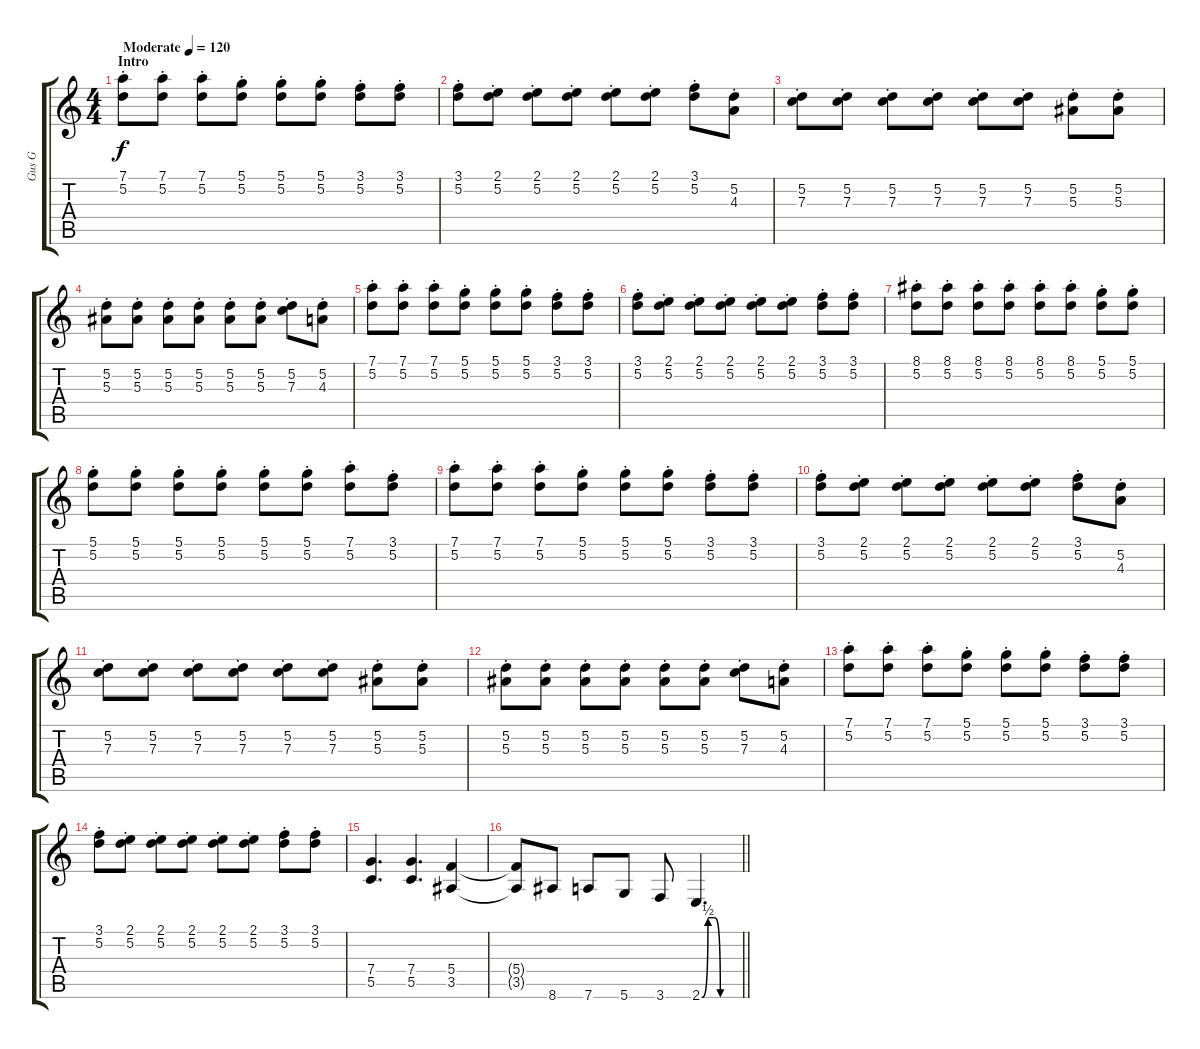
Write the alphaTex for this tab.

\track ("Gus G" "Gus G") {instrument distortionguitar}
\staff {score tabs}
\tuning (D4 A3 F3 C3 G2 D2) {hide}
\ts (4 4)
\section ("" "Intro")
\tempo (120 "Moderate")
\clef g2
\ks c
(7.1{st} 5.2{st}).8{dy f instrument distortionguitar} (7.1{st} 5.2{st}).8 (7.1{st} 5.2{st}).8 (5.1{st} 5.2{st}).8 (5.1{st} 5.2{st}).8 (5.1{st} 5.2{st}).8 (3.1{st} 5.2{st}).8 (3.1{st} 5.2{st}).8 |
(3.1{st} 5.2{st}).8 (2.1{st} 5.2{st}).8 (2.1{st} 5.2{st}).8 (2.1{st} 5.2{st}).8 (2.1{st} 5.2{st}).8 (2.1{st} 5.2{st}).8 (3.1{st} 5.2{st}).8 (5.2{st} 4.3{st}).8 |
(5.2{st} 7.3{st}).8 (5.2{st} 7.3{st}).8 (5.2{st} 7.3{st}).8 (5.2{st} 7.3{st}).8 (5.2{st} 7.3{st}).8 (5.2{st} 7.3{st}).8 (5.2{st} 5.3{st}).8 (5.2{st} 5.3{st}).8 |
(5.2{st} 5.3{st}).8 (5.2{st} 5.3{st}).8 (5.2{st} 5.3{st}).8 (5.2{st} 5.3{st}).8 (5.2{st} 5.3{st}).8 (5.2{st} 5.3{st}).8 (5.2{st} 7.3{st}).8 (5.2{st} 4.3{st}).8 |
(7.1{st} 5.2{st}).8 (7.1{st} 5.2{st}).8 (7.1{st} 5.2{st}).8 (5.1{st} 5.2{st}).8 (5.1{st} 5.2{st}).8 (5.1{st} 5.2{st}).8 (3.1{st} 5.2{st}).8 (3.1{st} 5.2{st}).8 |
(3.1{st} 5.2{st}).8 (2.1{st} 5.2{st}).8 (2.1{st} 5.2{st}).8 (2.1{st} 5.2{st}).8 (2.1{st} 5.2{st}).8 (2.1{st} 5.2{st}).8 (3.1{st} 5.2{st}).8 (3.1{st} 5.2{st}).8 |
(8.1{st} 5.2{st}).8 (8.1{st} 5.2{st}).8 (8.1{st} 5.2{st}).8 (8.1{st} 5.2{st}).8 (8.1{st} 5.2{st}).8 (8.1{st} 5.2{st}).8 (5.1{st} 5.2{st}).8 (5.1{st} 5.2{st}).8 |
(5.1{st} 5.2{st}).8 (5.1{st} 5.2{st}).8 (5.1{st} 5.2{st}).8 (5.1{st} 5.2{st}).8 (5.1{st} 5.2{st}).8 (5.1{st} 5.2{st}).8 (7.1{st} 5.2{st}).8 (3.1{st} 5.2{st}).8 |
(7.1{st} 5.2{st}).8 (7.1{st} 5.2{st}).8 (7.1{st} 5.2{st}).8 (5.1{st} 5.2{st}).8 (5.1{st} 5.2{st}).8 (5.1{st} 5.2{st}).8 (3.1{st} 5.2{st}).8 (3.1{st} 5.2{st}).8 |
(3.1{st} 5.2{st}).8 (2.1{st} 5.2{st}).8 (2.1{st} 5.2{st}).8 (2.1{st} 5.2{st}).8 (2.1{st} 5.2{st}).8 (2.1{st} 5.2{st}).8 (3.1{st} 5.2{st}).8 (5.2{st} 4.3{st}).8 |
(5.2{st} 7.3{st}).8 (5.2{st} 7.3{st}).8 (5.2{st} 7.3{st}).8 (5.2{st} 7.3{st}).8 (5.2{st} 7.3{st}).8 (5.2{st} 7.3{st}).8 (5.2{st} 5.3{st}).8 (5.2{st} 5.3{st}).8 |
(5.2{st} 5.3{st}).8 (5.2{st} 5.3{st}).8 (5.2{st} 5.3{st}).8 (5.2{st} 5.3{st}).8 (5.2{st} 5.3{st}).8 (5.2{st} 5.3{st}).8 (5.2{st} 7.3{st}).8 (5.2{st} 4.3{st}).8 |
(7.1{st} 5.2{st}).8 (7.1{st} 5.2{st}).8 (7.1{st} 5.2{st}).8 (5.1{st} 5.2{st}).8 (5.1{st} 5.2{st}).8 (5.1{st} 5.2{st}).8 (3.1{st} 5.2{st}).8 (3.1{st} 5.2{st}).8 |
(3.1{st} 5.2{st}).8 (2.1{st} 5.2{st}).8 (2.1{st} 5.2{st}).8 (2.1{st} 5.2{st}).8 (2.1{st} 5.2{st}).8 (2.1{st} 5.2{st}).8 (3.1{st} 5.2{st}).8 (3.1{st} 5.2{st}).8 |
(7.4 5.5).4{d} (7.4 5.5).4{d} (5.4 3.5).4 |
\barLineRight lightlight
(5.4{t} 3.5{t}).8 8.6.8 7.6.8 5.6.8 3.6.8 2.6{be (custom 0 0 10 2 20 2 30 0 60 0)}.4{d}
